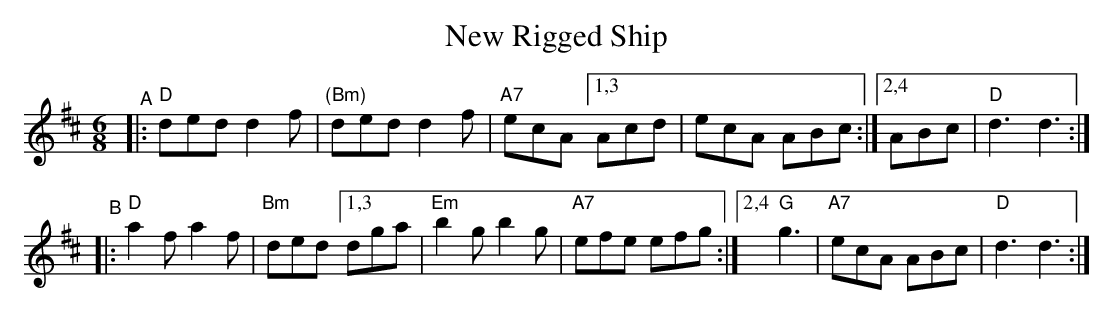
X:1
T: New Rigged Ship
M: 6/8
L: 1/8
K: D
"^A"\
|: "D"ded d2f | "(Bm)"ded d2f | "A7"ecA [1,3 Acd |   ecA ABc \
                                      :|[2,4 ABc | "D"d3 d3 :|
"^B"\
|: "D"a2f a2f | "Bm"ded [1,3   dga | "Em"b2g b2g | "A7"efe efg \
                      :|[2,4 "G"g3 | "A7"ecA ABc |  "D"d3  d3 :|
